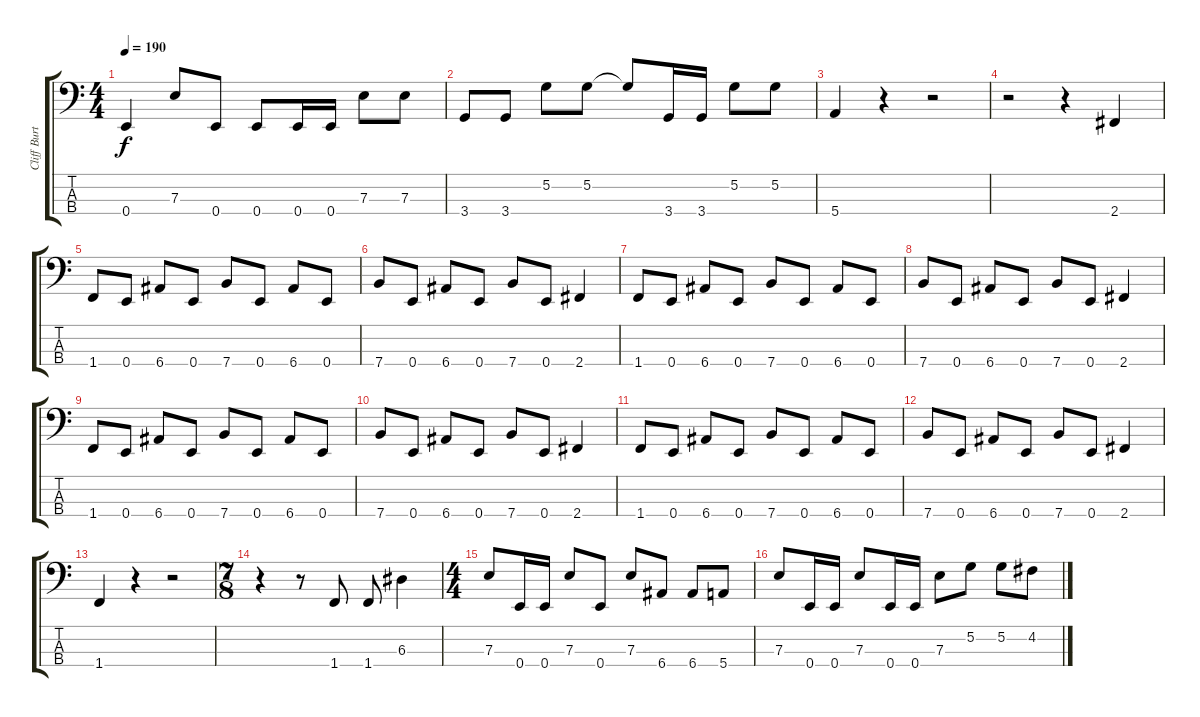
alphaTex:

\track ("Cliff Burton" "Cliff Burt") {instrument electricbassfinger}
\staff {score tabs}
\tuning (G2 D2 A1 E1) {hide}
\ts (4 4)
\tempo 190
\clef f4
\ks c
0.4.4{dy f} 7.3.8 0.4.8 0.4.8 0.4.16 0.4.16 7.3.8 7.3.8 |
3.4.8 3.4.8 5.2.8 5.2.8 5.2{t}.8 3.4.16 3.4.16 5.2.8 5.2.8 |
5.4.4 r.4 r.2 |
r.2 r.4 2.4.4 |
1.4.8 0.4.8 6.4.8 0.4.8 7.4.8 0.4.8 6.4.8 0.4.8 |
7.4.8 0.4.8 6.4.8 0.4.8 7.4.8 0.4.8 2.4.4 |
1.4.8 0.4.8 6.4.8 0.4.8 7.4.8 0.4.8 6.4.8 0.4.8 |
7.4.8 0.4.8 6.4.8 0.4.8 7.4.8 0.4.8 2.4.4 |
1.4.8 0.4.8 6.4.8 0.4.8 7.4.8 0.4.8 6.4.8 0.4.8 |
7.4.8 0.4.8 6.4.8 0.4.8 7.4.8 0.4.8 2.4.4 |
1.4.8 0.4.8 6.4.8 0.4.8 7.4.8 0.4.8 6.4.8 0.4.8 |
7.4.8 0.4.8 6.4.8 0.4.8 7.4.8 0.4.8 2.4.4 |
1.4.4 r.4 r.2 |
\ts (7 8)
r.4 r.8 1.4.8 1.4.8 6.3.4 |
\ts (4 4)
7.3.8 0.4.16 0.4.16 7.3.8 0.4.8 7.3.8 6.4.8 6.4.8 5.4.8 |
7.3.8 0.4.16 0.4.16 7.3.8 0.4.16 0.4.16 7.3.8 5.2.8 5.2.8 4.2.8
